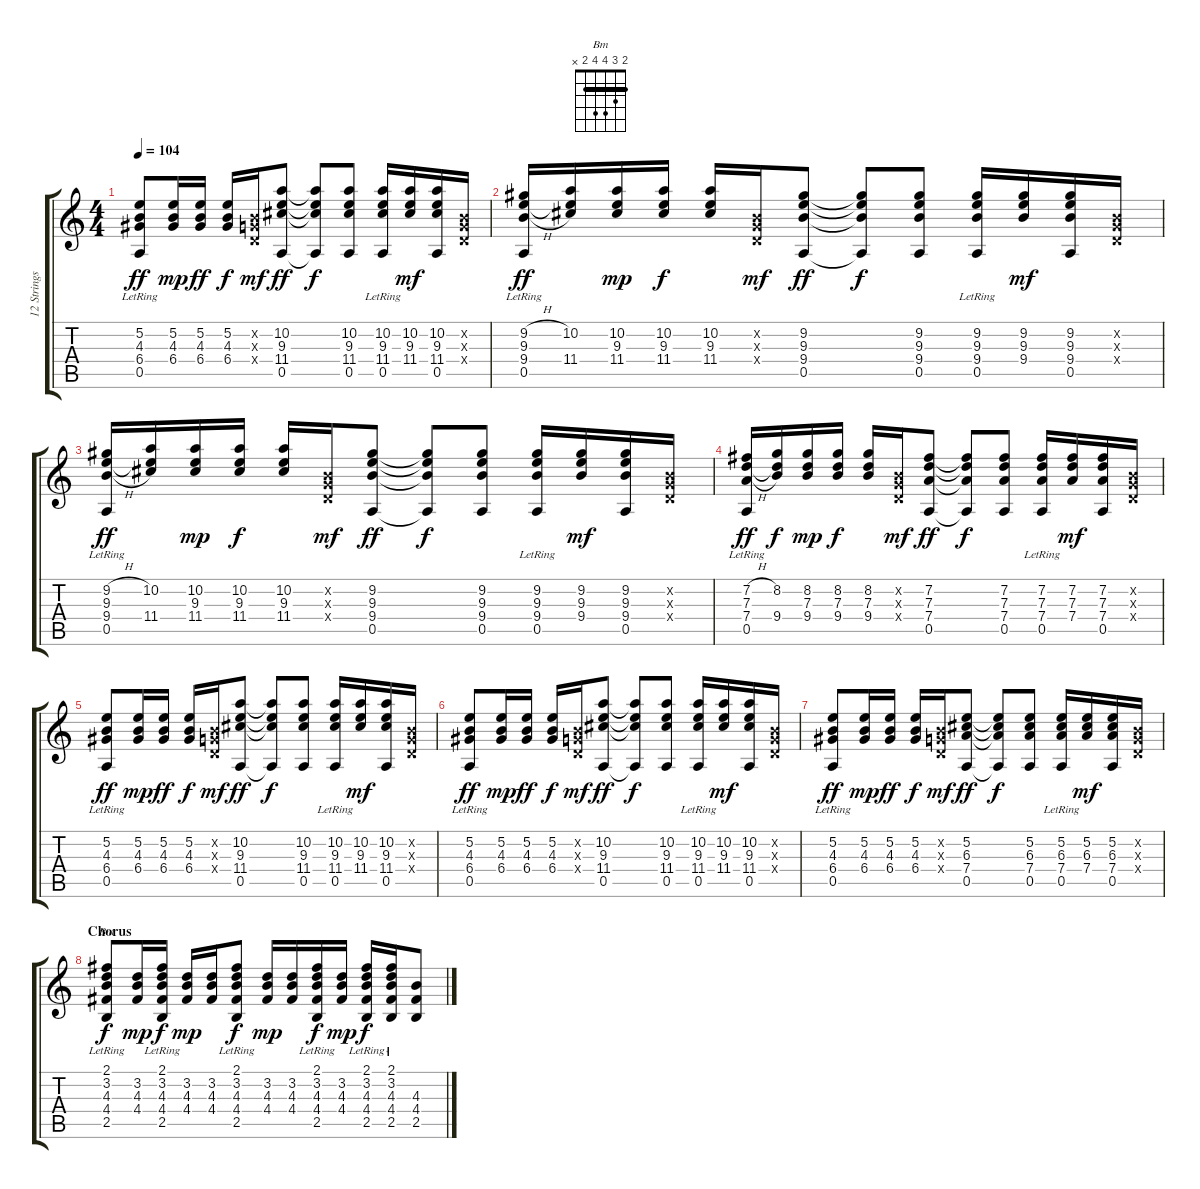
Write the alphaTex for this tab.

\track ("12 Strings" "12 Strings") {instrument acousticguitarsteel}
\staff {score tabs}
\tuning (E4 B3 G3 D3 A2 E2) {hide}
\chord ("Bm" 2 3 4 4 2 x) {barre 2}
\ts (4 4)
\tempo 104
\clef g2
\ks c
(5.2 4.3 6.4 0.5{lr}).8{dy ff} (5.2 4.3 6.4).16{dy mp} (5.2 4.3 6.4).16{dy ff} (5.2 4.3 6.4).16{dy f} (0.2{x} 0.3{x} 0.4{x}).16{dy mf} (10.2 9.3 11.4 0.5).8{dy ff} (10.2{t} 9.3{t} 11.4{t} 0.5{t}).8{dy f} (10.2 9.3 11.4 0.5).8 (10.2 9.3 11.4 0.5{lr}).16 (10.2 9.3 11.4).16{dy mf} (10.2 9.3 11.4 0.5).16 (0.2{x} 0.3{x} 0.4{x}).16 |
(9.2{h} 9.3{lr} 9.4{h} 0.5{lr}).16{dy ff} (10.2 9.3{t} 11.4).16 (10.2 9.3 11.4).16{dy mp} (10.2 9.3 11.4).16{dy f} (10.2 9.3 11.4).16 (0.2{x} 0.3{x} 0.4{x}).16{dy mf} (9.2 9.3 9.4 0.5).8{dy ff} (9.2{t} 9.3{t} 9.4{t} 0.5{t}).8{dy f} (9.2 9.3 9.4 0.5).8 (9.2 9.3 9.4 0.5{lr}).16 (9.2 9.3 9.4).16{dy mf} (9.2 9.3 9.4 0.5).16 (0.2{x} 0.3{x} 0.4{x}).16 |
(9.2{h} 9.3{lr} 9.4{h} 0.5{lr}).16{dy ff} (10.2 9.3{t} 11.4).16 (10.2 9.3 11.4).16{dy mp} (10.2 9.3 11.4).16{dy f} (10.2 9.3 11.4).16 (0.2{x} 0.3{x} 0.4{x}).16{dy mf} (9.2 9.3 9.4 0.5).8{dy ff} (9.2{t} 9.3{t} 9.4{t} 0.5{t}).8{dy f} (9.2 9.3 9.4 0.5).8 (9.2 9.3 9.4 0.5{lr}).16 (9.2 9.3 9.4).16{dy mf} (9.2 9.3 9.4 0.5).16 (0.2{x} 0.3{x} 0.4{x}).16 |
(7.2{h} 7.3{lr} 7.4{h} 0.5{lr}).16{dy ff} (8.2 7.3{t} 9.4).16{dy f} (8.2 7.3 9.4).16{dy mp} (8.2 7.3 9.4).16{dy f} (8.2 7.3 9.4).16 (0.2{x} 0.3{x} 0.4{x}).16{dy mf} (7.2 7.3 7.4 0.5).8{dy ff} (7.2{t} 7.3{t} 7.4{t} 0.5{t}).8{dy f} (7.2 7.3 7.4 0.5).8 (7.2 7.3 7.4 0.5{lr}).16 (7.2 7.3 7.4).16{dy mf} (7.2 7.3 7.4 0.5).16 (0.2{x} 0.3{x} 0.4{x}).16 |
(5.2 4.3 6.4 0.5{lr}).8{dy ff} (5.2 4.3 6.4).16{dy mp} (5.2 4.3 6.4).16{dy ff} (5.2 4.3 6.4).16{dy f} (0.2{x} 0.3{x} 0.4{x}).16{dy mf} (10.2 9.3 11.4 0.5).8{dy ff} (10.2{t} 9.3{t} 11.4{t} 0.5{t}).8{dy f} (10.2 9.3 11.4 0.5).8 (10.2 9.3 11.4 0.5{lr}).16 (10.2 9.3 11.4).16{dy mf} (10.2 9.3 11.4 0.5).16 (0.2{x} 0.3{x} 0.4{x}).16 |
(5.2 4.3 6.4 0.5{lr}).8{dy ff} (5.2 4.3 6.4).16{dy mp} (5.2 4.3 6.4).16{dy ff} (5.2 4.3 6.4).16{dy f} (0.2{x} 0.3{x} 0.4{x}).16{dy mf} (10.2 9.3 11.4 0.5).8{dy ff} (10.2{t} 9.3{t} 11.4{t} 0.5{t}).8{dy f} (10.2 9.3 11.4 0.5).8 (10.2 9.3 11.4 0.5{lr}).16 (10.2 9.3 11.4).16{dy mf} (10.2 9.3 11.4 0.5).16 (0.2{x} 0.3{x} 0.4{x}).16 |
(5.2 4.3 6.4 0.5{lr}).8{dy ff} (5.2 4.3 6.4).16{dy mp} (5.2 4.3 6.4).16{dy ff} (5.2 4.3 6.4).16{dy f} (0.2{x} 0.3{x} 0.4{x}).16{dy mf} (5.2 6.3 7.4 0.5).8{dy ff} (5.2{t} 6.3{t} 7.4{t} 0.5{t}).8{dy f} (5.2 6.3 7.4 0.5).8 (5.2 6.3 7.4 0.5{lr}).16 (5.2 6.3 7.4).16{dy mf} (5.2 6.3 7.4 0.5).16 (0.2{x} 0.3{x} 0.4{x}).16 |
\section ("" "Chorus")
(2.1{lr} 3.2 4.3 4.4 2.5{lr}).8{ch "Bm" dy f} (3.2 4.3 4.4).16{dy mp} (2.1{lr} 3.2 4.3 4.4 2.5{lr}).16{dy f} (3.2 4.3 4.4).16{dy mp} (3.2 4.3 4.4).16 (2.1{lr} 3.2 4.3 4.4 2.5{lr}).8{dy f} (3.2 4.3 4.4).16{dy mp} (3.2 4.3 4.4).16 (2.1{lr} 3.2 4.3 4.4 2.5{lr}).16{dy f} (3.2 4.3 4.4).16{dy mp} (2.1{lr} 3.2 4.3 4.4 2.5{lr}).16{dy f} (2.1{lr} 3.2{lr} 4.3 4.4 2.5{lr}).16 (4.3 4.4 2.5).8
